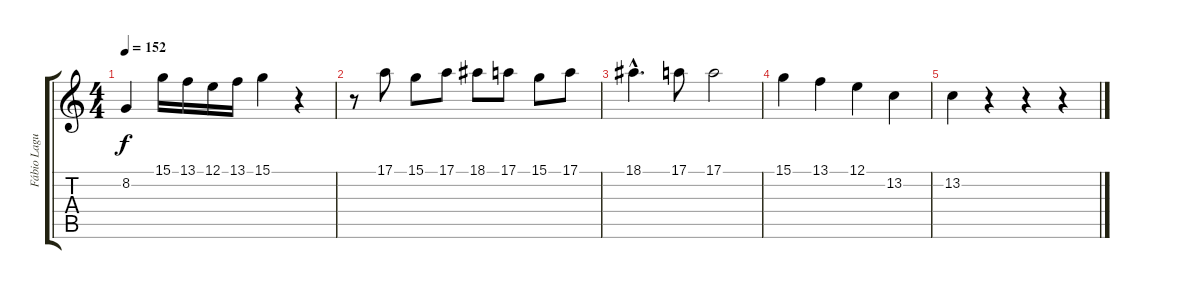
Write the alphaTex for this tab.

\track ("Fábio Laguna" "Fábio Lagu") {instrument flute}
\staff {score tabs}
\tuning (E4 B3 G3 D3 A2 E2) {hide}
\ts (4 4)
\tempo 152
\clef g2
\ks c
8.2.4{dy f} 15.1.16 13.1.16 12.1.16 13.1.16 15.1.4 r.4 |
r.8 17.1.8 15.1.8 17.1.8 18.1.8 17.1.8 15.1.8 17.1.8 |
18.1{hac}.4{d} 17.1.8 17.1.2 |
15.1.4 13.1.4 12.1.4 13.2.4 |
13.2.4 r.4 r.4 r.4
